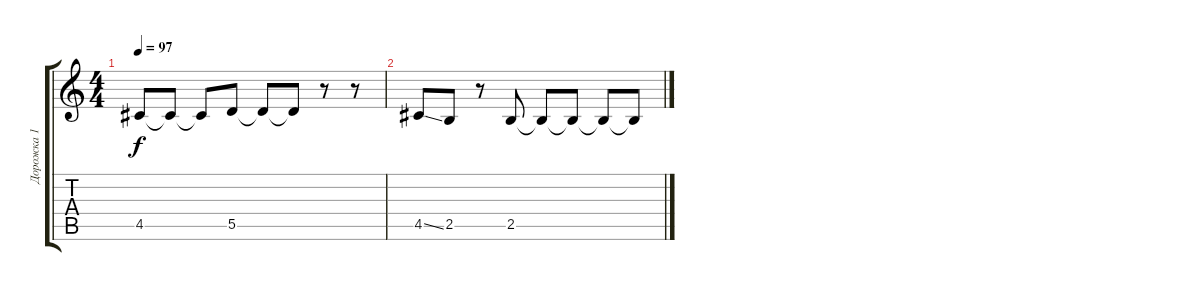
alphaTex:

\track ("Дорожка 1" "Дорожка 1") {instrument electricguitarclean}
\staff {score tabs}
\tuning (E4 B3 G3 D3 A2 E2) {hide}
\ts (4 4)
\tempo 97
\clef g2
\ks c
4.5.8{dy f} 4.5{t}.8 4.5{t}.8 5.5.8 5.5{t}.8 5.5{t}.8 r.8 r.8 |
4.5{ss}.8 2.5.8 r.8 2.5.8 2.5{t}.8 2.5{t}.8 2.5{t}.8 2.5{t}.8
